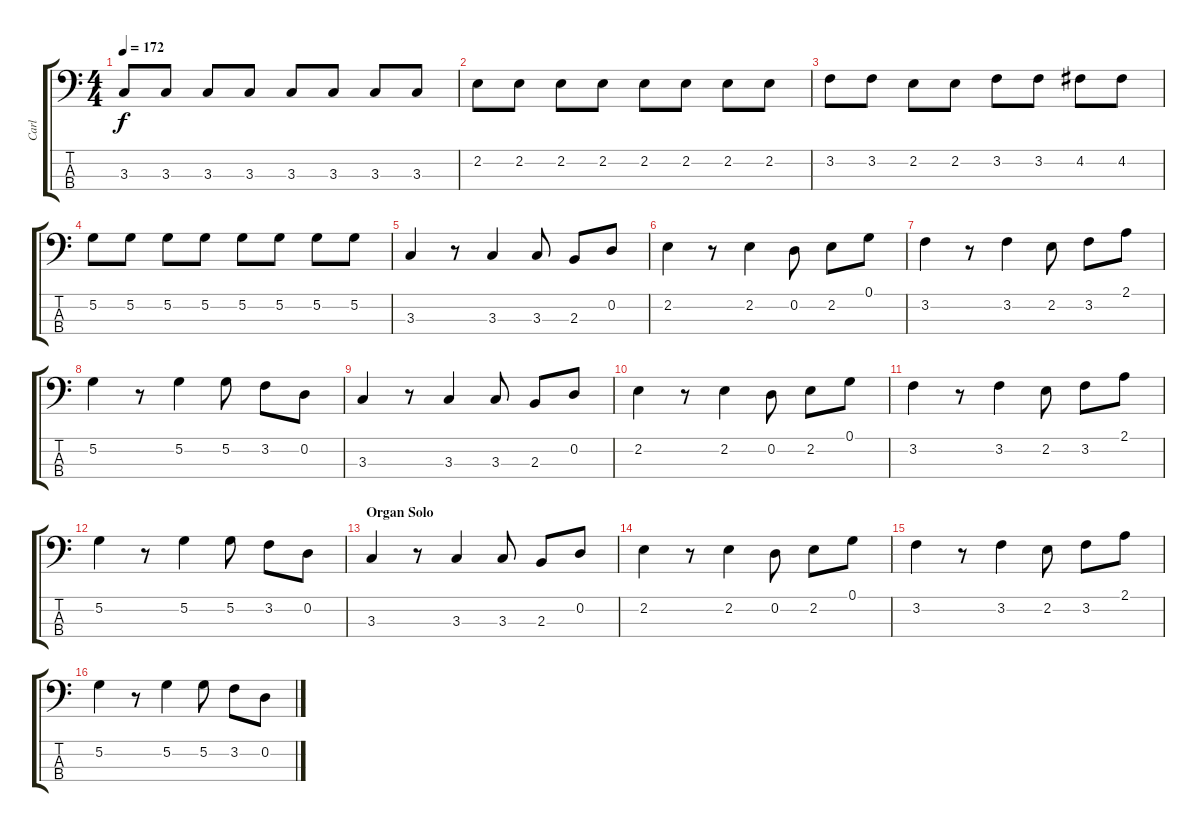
\track ("Carl" "Carl") {instrument electricbasspick}
\staff {score tabs}
\tuning (G2 D2 A1 E1) {hide}
\ts (4 4)
\tempo 172
\clef f4
\ks c
3.3.8{dy f} 3.3.8 3.3.8 3.3.8 3.3.8 3.3.8 3.3.8 3.3.8 |
2.2.8 2.2.8 2.2.8 2.2.8 2.2.8 2.2.8 2.2.8 2.2.8 |
3.2.8 3.2.8 2.2.8 2.2.8 3.2.8 3.2.8 4.2.8 4.2.8 |
5.2.8 5.2.8 5.2.8 5.2.8 5.2.8 5.2.8 5.2.8 5.2.8 |
3.3.4 r.8 3.3.4 3.3.8 2.3.8 0.2.8 |
2.2.4 r.8 2.2.4 0.2.8 2.2.8 0.1.8 |
3.2.4 r.8 3.2.4 2.2.8 3.2.8 2.1.8 |
5.2.4 r.8 5.2.4 5.2.8 3.2.8 0.2.8 |
3.3.4 r.8 3.3.4 3.3.8 2.3.8 0.2.8 |
2.2.4 r.8 2.2.4 0.2.8 2.2.8 0.1.8 |
3.2.4 r.8 3.2.4 2.2.8 3.2.8 2.1.8 |
5.2.4 r.8 5.2.4 5.2.8 3.2.8 0.2.8 |
\section ("" "Organ Solo")
3.3.4 r.8 3.3.4 3.3.8 2.3.8 0.2.8 |
2.2.4 r.8 2.2.4 0.2.8 2.2.8 0.1.8 |
3.2.4 r.8 3.2.4 2.2.8 3.2.8 2.1.8 |
5.2.4 r.8 5.2.4 5.2.8 3.2.8 0.2.8
